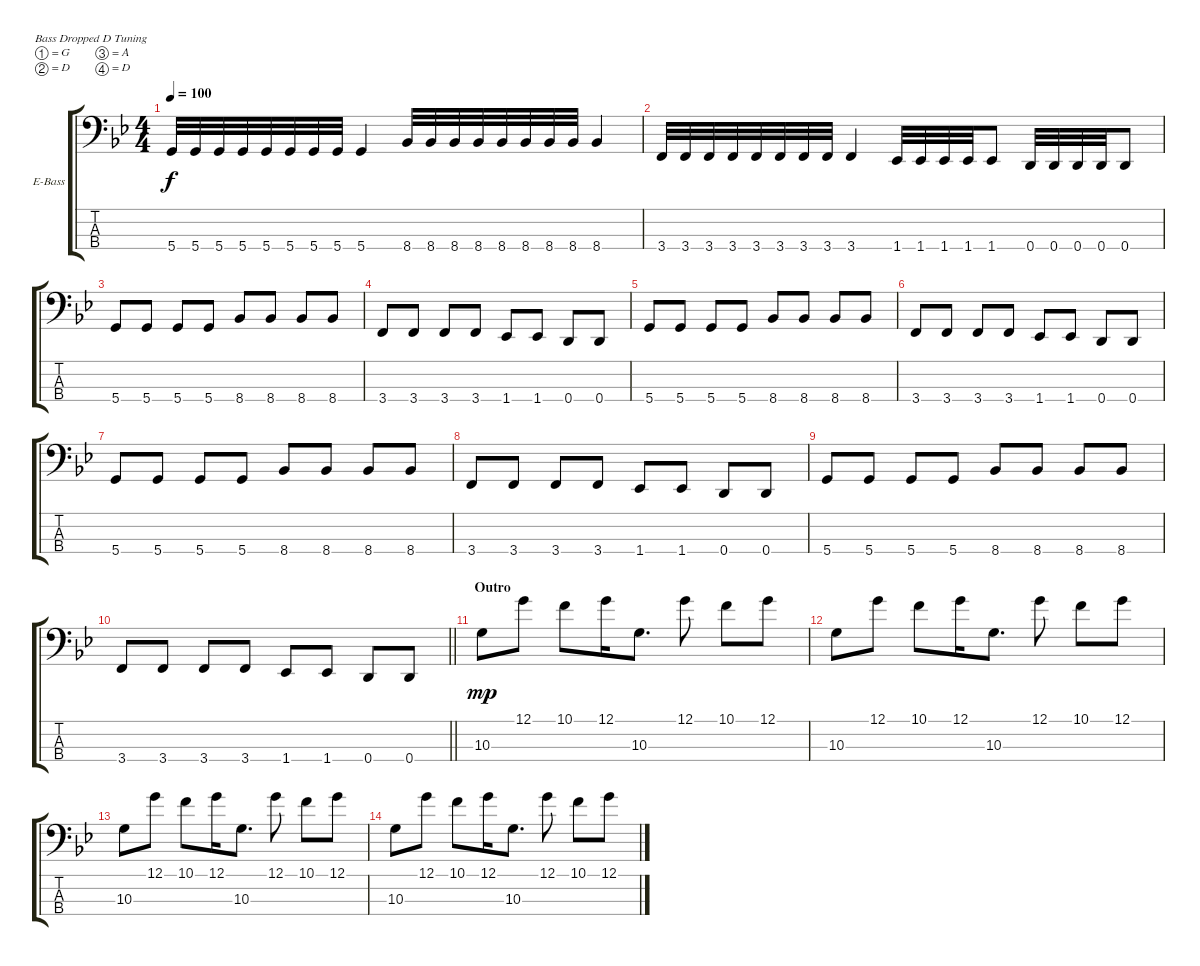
\bracketExtendMode groupsimilarinstruments
\firstSystemTrackNameOrientation horizontal
\otherSystemsTrackNameOrientation horizontal
\track ("Track 4" "E-Bass") {instrument electricbassfinger}
\staff {score tabs}
\tuning (G2 D2 A1 D1)
\ts (4 4)
\tempo 100
\clef f4
\ks gminor
5.4.32{dy f} 5.4.32 5.4.32 5.4.32 5.4.32 5.4.32 5.4.32 5.4.32 5.4.4 8.4.32 8.4.32 8.4.32 8.4.32 8.4.32 8.4.32 8.4.32 8.4.32 8.4.4 |
3.4.32 3.4.32 3.4.32 3.4.32 3.4.32 3.4.32 3.4.32 3.4.32 3.4.4 1.4.32 1.4.32 1.4.32 1.4.32 1.4.8 0.4.32 0.4.32 0.4.32 0.4.32 0.4.8 |
5.4.8 5.4.8 5.4.8 5.4.8 8.4.8 8.4.8 8.4.8 8.4.8 |
3.4.8 3.4.8 3.4.8 3.4.8 1.4.8 1.4.8 0.4.8 0.4.8 |
5.4.8 5.4.8 5.4.8 5.4.8 8.4.8 8.4.8 8.4.8 8.4.8 |
3.4.8 3.4.8 3.4.8 3.4.8 1.4.8 1.4.8 0.4.8 0.4.8 |
5.4.8 5.4.8 5.4.8 5.4.8 8.4.8 8.4.8 8.4.8 8.4.8 |
3.4.8 3.4.8 3.4.8 3.4.8 1.4.8 1.4.8 0.4.8 0.4.8 |
5.4.8 5.4.8 5.4.8 5.4.8 8.4.8 8.4.8 8.4.8 8.4.8 |
\barLineRight lightlight
3.4.8 3.4.8 3.4.8 3.4.8 1.4.8 1.4.8 0.4.8 0.4.8 |
\section ("" "Outro")
10.3.8{dy mp} 12.1.8 10.1.8 12.1.16 10.3.8{d} 12.1.8 10.1.8 12.1.8 |
10.3.8 12.1.8 10.1.8 12.1.16 10.3.8{d} 12.1.8 10.1.8 12.1.8 |
10.3.8 12.1.8 10.1.8 12.1.16 10.3.8{d} 12.1.8 10.1.8 12.1.8 |
10.3.8 12.1.8 10.1.8 12.1.16 10.3.8{d} 12.1.8 10.1.8 12.1.8
